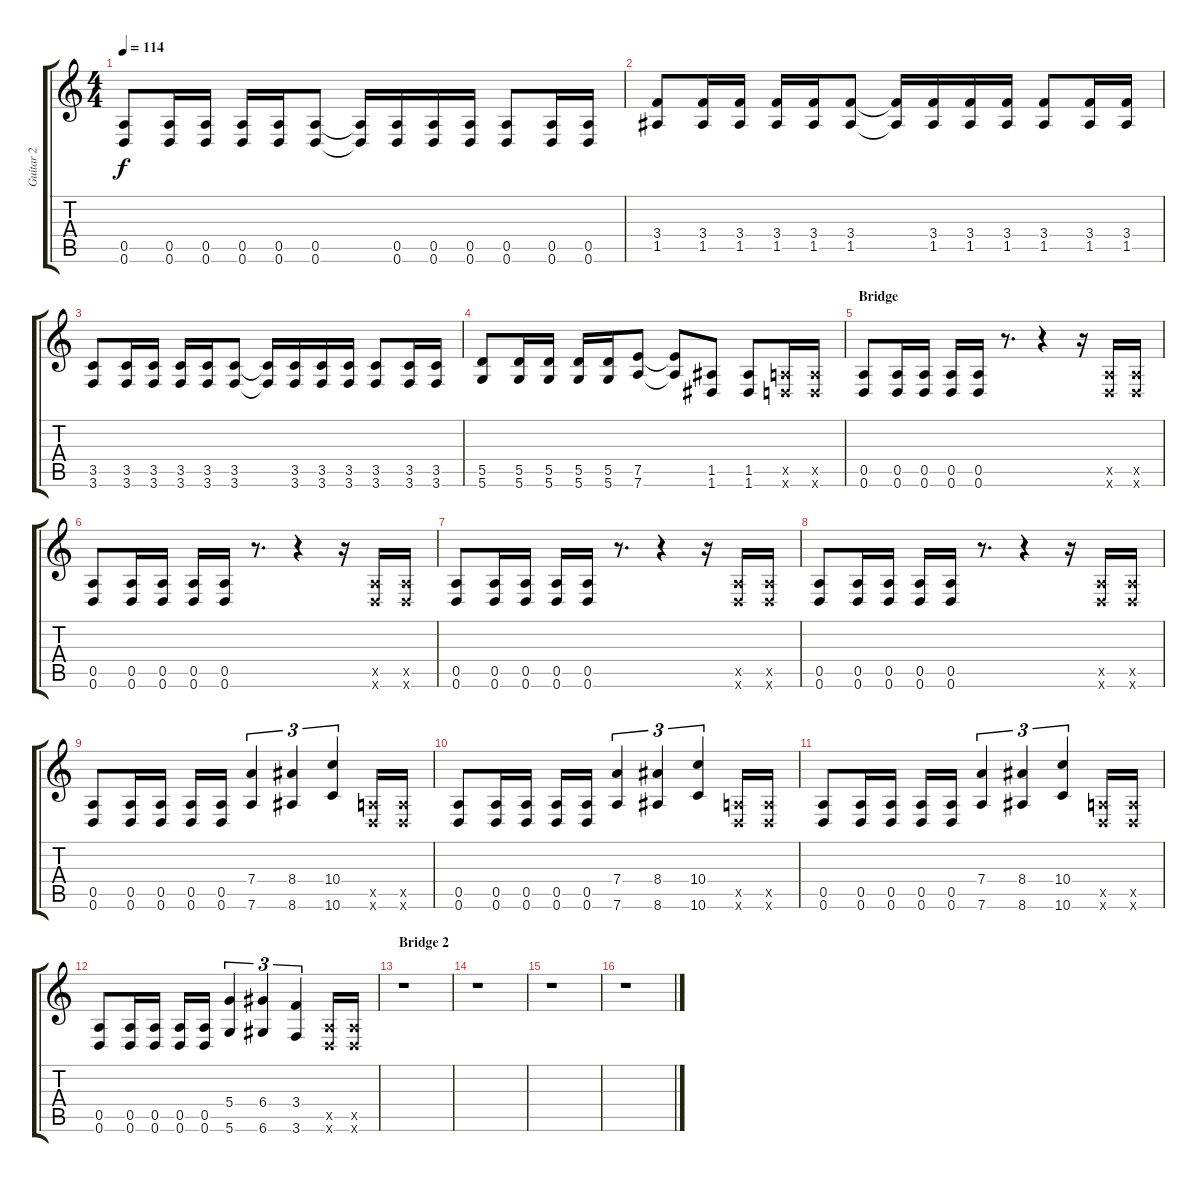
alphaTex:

\track ("Guitar 2" "Guitar 2") {instrument distortionguitar}
\staff {score tabs}
\tuning (E4 B3 G3 D3 A2 D2) {hide}
\ts (4 4)
\tempo 114
\clef g2
\ks c
(0.5 0.6).8{dy f} (0.5 0.6).16 (0.5 0.6).16 (0.5 0.6).16 (0.5 0.6).16 (0.5 0.6).8 (0.5{t} 0.6{t}).16 (0.5 0.6).16 (0.5 0.6).16 (0.5 0.6).16 (0.5 0.6).8 (0.5 0.6).16 (0.5 0.6).16 |
(3.4 1.5).8 (3.4 1.5).16 (3.4 1.5).16 (3.4 1.5).16 (3.4 1.5).16 (3.4 1.5).8 (3.4{t} 1.5{t}).16 (3.4 1.5).16 (3.4 1.5).16 (3.4 1.5).16 (3.4 1.5).8 (3.4 1.5).16 (3.4 1.5).16 |
(3.5 3.6).8 (3.5 3.6).16 (3.5 3.6).16 (3.5 3.6).16 (3.5 3.6).16 (3.5 3.6).8 (3.5{t} 3.6{t}).16 (3.5 3.6).16 (3.5 3.6).16 (3.5 3.6).16 (3.5 3.6).8 (3.5 3.6).16 (3.5 3.6).16 |
(5.5 5.6).8 (5.5 5.6).16 (5.5 5.6).16 (5.5 5.6).16 (5.5 5.6).16 (7.5 7.6).8 (7.5{t} 7.6{t}).8 (1.5 1.6).8 (1.5 1.6).8 (0.5{x} 0.6{x}).16 (0.5{x} 0.6{x}).16 |
\section ("" "Bridge")
(0.5 0.6).8 (0.5 0.6).16 (0.5 0.6).16 (0.5 0.6).16 (0.5 0.6).16 r.8{d} r.4 r.16 (0.5{x} 0.6{x}).16 (0.5{x} 0.6{x}).16 |
(0.5 0.6).8 (0.5 0.6).16 (0.5 0.6).16 (0.5 0.6).16 (0.5 0.6).16 r.8{d} r.4 r.16 (0.5{x} 0.6{x}).16 (0.5{x} 0.6{x}).16 |
(0.5 0.6).8 (0.5 0.6).16 (0.5 0.6).16 (0.5 0.6).16 (0.5 0.6).16 r.8{d} r.4 r.16 (0.5{x} 0.6{x}).16 (0.5{x} 0.6{x}).16 |
(0.5 0.6).8 (0.5 0.6).16 (0.5 0.6).16 (0.5 0.6).16 (0.5 0.6).16 r.8{d} r.4 r.16 (0.5{x} 0.6{x}).16 (0.5{x} 0.6{x}).16 |
(0.5 0.6).8 (0.5 0.6).16 (0.5 0.6).16 (0.5 0.6).16 (0.5 0.6).16 (7.4 7.6).4{tu (3 2)} (8.4 8.6).4{tu (3 2)} (10.4 10.6).4{tu (3 2)} (0.5{x} 0.6{x}).16 (0.5{x} 0.6{x}).16 |
(0.5 0.6).8 (0.5 0.6).16 (0.5 0.6).16 (0.5 0.6).16 (0.5 0.6).16 (7.4 7.6).4{tu (3 2)} (8.4 8.6).4{tu (3 2)} (10.4 10.6).4{tu (3 2)} (0.5{x} 0.6{x}).16 (0.5{x} 0.6{x}).16 |
(0.5 0.6).8 (0.5 0.6).16 (0.5 0.6).16 (0.5 0.6).16 (0.5 0.6).16 (7.4 7.6).4{tu (3 2)} (8.4 8.6).4{tu (3 2)} (10.4 10.6).4{tu (3 2)} (0.5{x} 0.6{x}).16 (0.5{x} 0.6{x}).16 |
(0.5 0.6).8 (0.5 0.6).16 (0.5 0.6).16 (0.5 0.6).16 (0.5 0.6).16 (5.4 5.6).4{tu (3 2)} (6.4 6.6).4{tu (3 2)} (3.4 3.6).4{tu (3 2)} (0.5{x} 0.6{x}).16 (0.5{x} 0.6{x}).16 |
\section ("" "Bridge 2")
r.1 |
r.1 |
r.1 |
r.1
